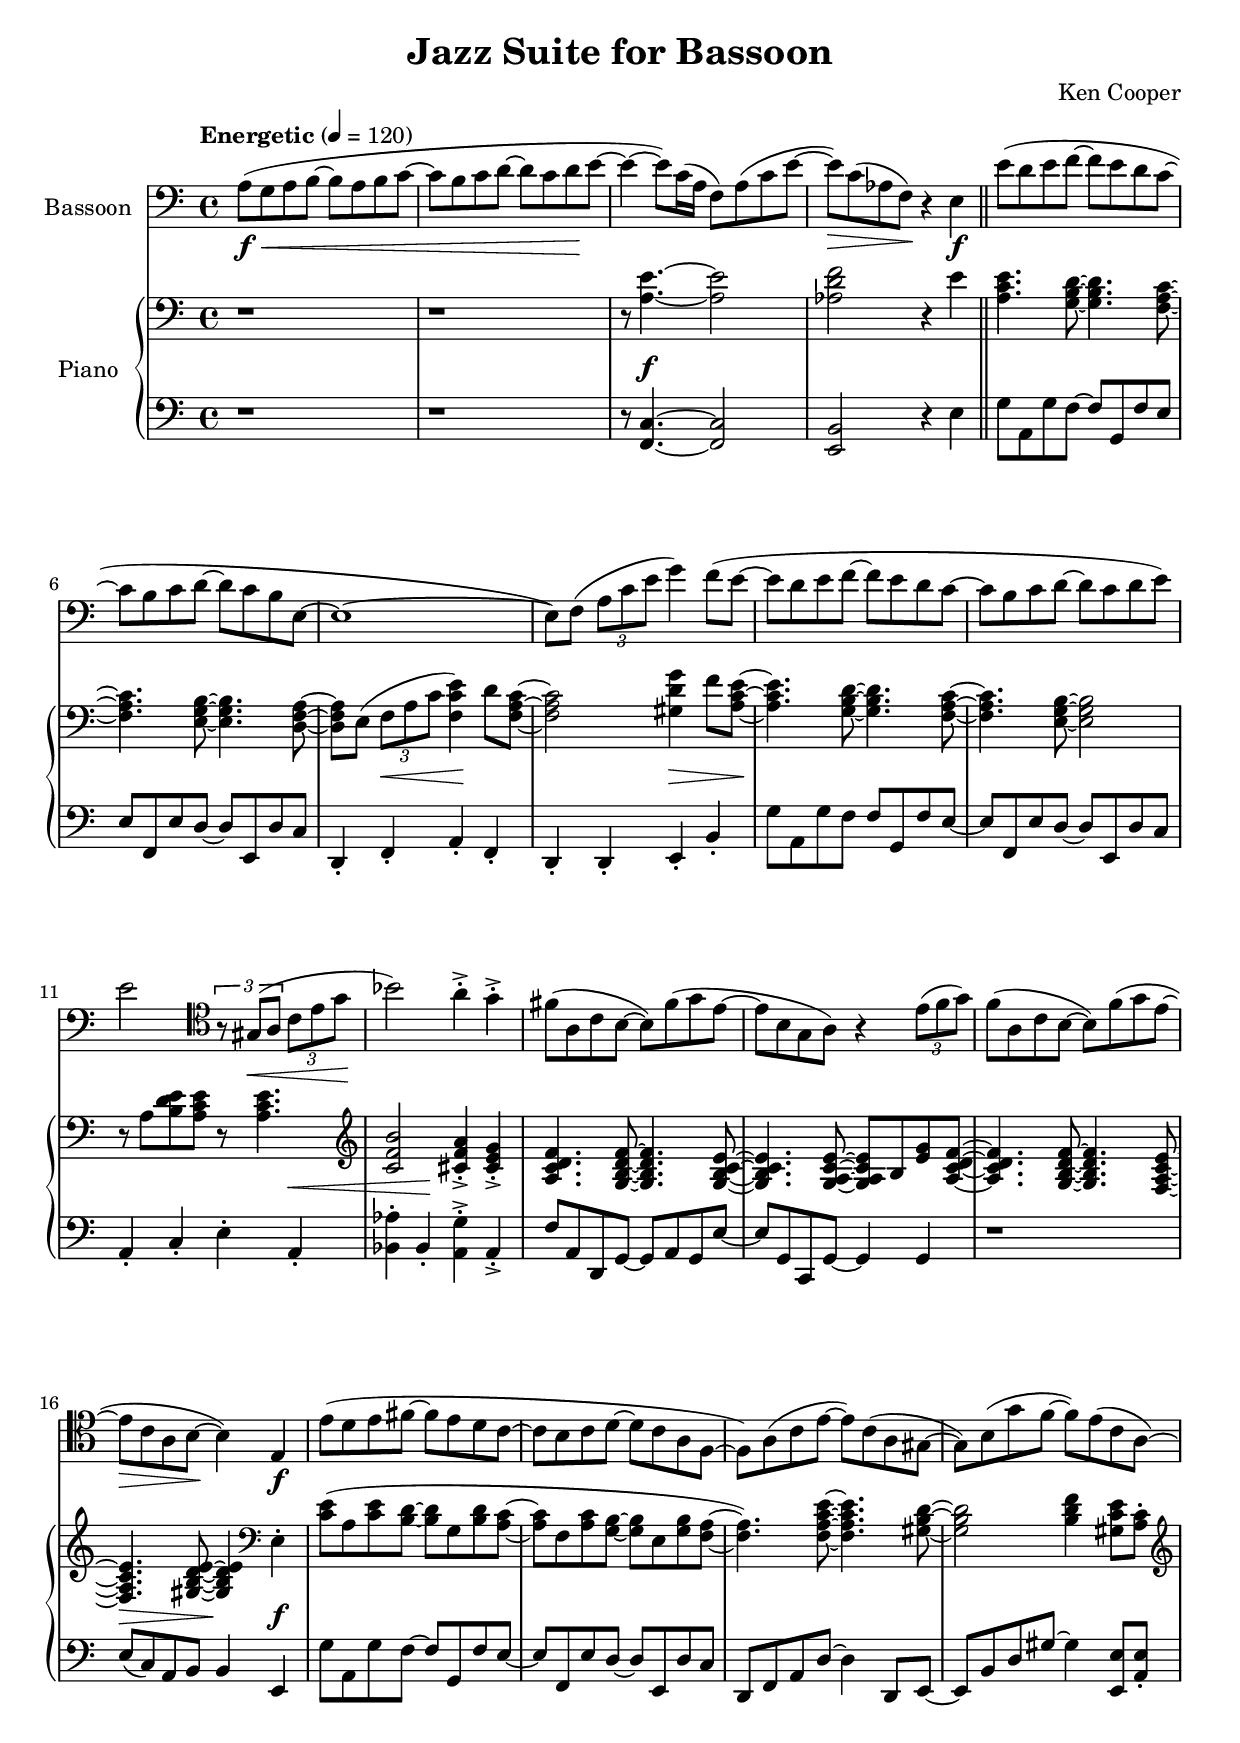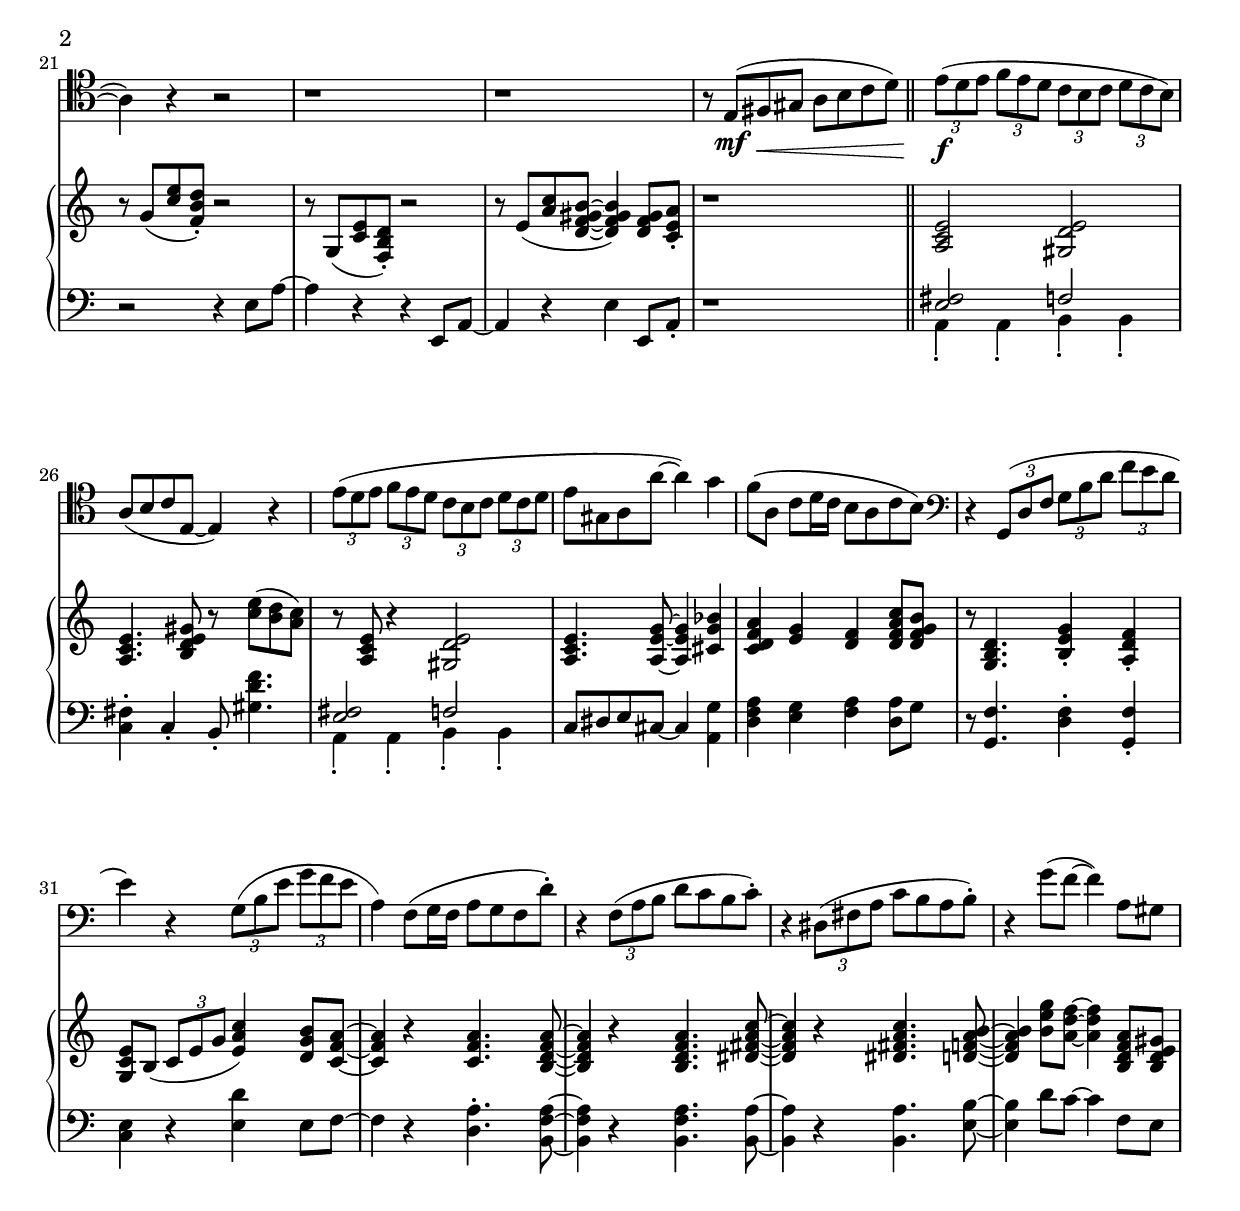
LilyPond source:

\version "2.22.2"

\header {
  title = "Jazz Suite for Bassoon"
  composer = "Ken Cooper"
  
}

\paper {
  #(set-paper-size "a4")
}

global = {
  \key a \minor
  \time 4/4
  \tempo Energetic 4=120
}

bassoon = \relative c' {
  \global
  a8( \f \< g a b~ b a b c~ |
  c b c d~ d c d \! e~ |
  e4~ e8) c16( a f8) a( c=' e~ |
  e) \> c( as f) \! r4 e \f \bar "||"
  e'8( d e f~ f e d c~ |
  c b c d~ d c b e,~ |
  e1~ |
  e8) f( \tuplet 3/2 \relative c' { a c e} g'4) f8( e~ |
  e d e f~ f e d c~ |
  c b c d~ d c d e) |
  e2 \transpose c g \relative c { \clef tenor \tuplet 3/2 {r8 cis8( \< d} \tuplet 3/2 { f a c} \! | 
  es2) d4-.-> c-.-> | 
  b8( d, f e~ e) b'( c a~ |
  a e c d) r4 \tuplet 3/2 { a'8( bes c)} | 
  bes( d, f e~ e) bes'( c a~ |
  a \> f d e~ \! e4) a, \f |
  a'8( g a b~ b a g f~ |
  f e f g~ g f d bes~ |
  bes) d( f a~ a) f( d cis~ |
  cis) e( c' bes~ bes) a( f d~ |
  d4) r r2 |
  r1 |
  r |
  r8 a( \mf b \< cis d e f g) |
  \tuplet 3/2 { a( \f g a } \tuplet 3/2 { bes a g } \tuplet 3/2 { f e f } \tuplet 3/2 { g f e) } |
  d( e f a,~ a4) r |
  \tuplet 3/2 { a'8( g a } \tuplet 3/2 { bes a g } \tuplet 3/2 { f e f } \tuplet 3/2 { g f g } |
  a cis, d d'~ d4) c |
  bes8( d, f g16 f e8 d f e)
  }
  \clef bass |
  r4 \tuplet 3/2 { g,,8( d' f } \tuplet 3/2 { g b d } \tuplet 3/2 { f e d } |
  e4) r \tuplet 3/2 { g,8( b e } \tuplet 3/2 { g f e } |
  a,4) f8( g16 f a8 g f d'-.) |
  r4 \tuplet 3/2 { f,8( a b } d c b c-.) |
  r4 \tuplet 3/2 { dis,8( fis a } c b a b-.) |
  r4 g'8( f~ f4) a,8( gis~ |
  
}

right = \relative c' {
  \global
  \clef bass
  r1 |
  r |
  r8 <a e'>4.~ <a e'>2 |
  <as d f> r4 e' \bar "||"
  <a, c e>4. <g b d>8~ <g b d>4. <f a c>8~ |
  <f a c>4. <e g b>8~ <e g b>4. <d f a>8~ |
  <d f a> e( \tuplet 3/2 {f a c} <f, c' e>4) d'8 <f, a c>~ |
  <f a c>2 <gis d' g>4 f'8 <a, c e>~ |
  <a c e>4. <g b d>8~ <g b d>4. <f a c>8~ |
  <f a c>4. <e g b>8~ <e g b>2 |
  r8 a <b d e> <a c e> r8 <a c e>4. |
  \clef treble <c f b>2 <cis f a>4-.-> <cis e g>-.-> |
  <a c d f>4. <g b d f>8~ <g b d f>4. <g b c e>8~ |
  <g b c e>4. <g a c e>8~ <g a c e> b <e g> <a, c d f>~ |
  <a c d f>4. <g b d f>8~ <g b d f>4. <f a c e>8~ |
  <f a c e>4. <gis b d e>8~ <gis b d e>4 \clef bass e-. |
  <c' e>8( a <c e> <b d>~ <b d> g <b d> <a c>~ |
  <a c> f <a c> <g b>~ <g b> e <g b> <f a>~ |
  <f a>4.) <f a c e>8~ <f a c e>4. <gis b d>8~ |
  <gis b d>2 <b d f>4 <gis c e>8 <a c>-. \clef treble |
  r8 g'( <c e> <f, b d>-.) r2 |
  r8 g,( <c e> <f, b d>-.) r2 |
  r8 e'( <a c> <d, f gis b>~ <d f gis b>4) <d f gis>8 <c e a>-. |
  r1 \bar "||"
  <a c e>2 <gis d' e> |
  <a c e>4. <b d e gis>8 r <c' e>( <b d> <a c>) |
  r <a, c e> r4 <gis d' e>2 |
  <a c e>4. <a e' g>8~ <a e' g>4 <cis g' bes> |
  <c d f a> <e g> <d f> <d f a c>8 <d f g b> |
  r <g, b d>4. <b e g>4-. <a d f>-. |
  <g c e>8 b( \tuplet 3/2 { c e g } <e a c>4) <d g b>8 <c f a>~ |
  <c f a>4 r <c f a>4. <b d f a>8~ |
  <b d f a>4 r <b d f a>4. <dis fis a c>8~ |
  <dis fis a c>4 r <dis fis a c>4. <d f a b>8~ |
  <d f a b>4 <b' e g>8 <a d f>~ <a d f>4 <b, d f a>8 <b d e gis>~ |

}

left = \relative c, {
  \global
  r1 |
  r |
  r8 <f c'>4.~ <f c'>2 |
  <e b'> r4 e' |
  g8 a, g' f~ f g, f' e |
  e f, e' d~ d e, d' c |
  d,4-. f-. a-. f-. |
  d-. d-. e-. b'-. |
  g'8 a, g' f f g, f' e~ |
  e f, e' d~ d e, d' c |
  a4-. c-. e-. a,-. |
  <bes as'>-. bes-. <a g'>-.-> a-.-> |
  f'8 a, d, g~ g a g e'~ |
  e g, c, g'~ g4 g |
  r1 |
  e'8( c) a b b4 e, |
  g'8 a, g' f~ f g, f' e~ |
  e f, e' d~ d e, d' c |
  d, f a d~ d4 d,8 e~ |
  e b' d gis~ gis4 <e, e'>8 <a e'>-. |
  r2 r4 e'8 a~ |
  a4 r r e,8 a~ |
  a4 r e' e,8 a-. |
  r1 \bar "||"
  << \relative { <e fis>2 f} \\ \relative { a,4-. a-. b-. b-. } >> |
  <c fis>-. c-. b8-. <gis' d' f>4. |
  << \relative { <e fis>2 f} \\ \relative { a,4-. a-. b-. b-. } >> |
  c,8 dis e cis~ cis4 <a g'> |
  <d f a> <e g> <f a> <d a'>8 g |
  r <g, f'>4. <d' f>4-. <g, f'>-. |
  <c e> r <e d'> e8 f~ |
  f4 r <d a'>4.-. <b f' a>8~ |
  <b f' a>4 r <b f' a>4. <b a'>8~ |
  <b a'>4 r <b a'>4. <e b'>8~ |
  <e b'>4 d'8 c~ c4 f,8 e~ |
  
}

bassoonPart = \new Staff \with {
  instrumentName = "Bassoon"
  midiInstrument = "bassoon"
} { \clef bass \bassoon }

pianoPart = \new PianoStaff \with {
  instrumentName = "Piano"
} <<
  \new Staff = "right" \with {
    midiInstrument = "acoustic grand"
  } \right
  \new Dynamics {
    s1 | s | s8 s\f s4 s2 | s1 | s |
    s | s4 s\< s\! s | s s s\> s | s\! s s2 | s1 |
    s2 s4 s\< | s s\! s s | s1 | s | s |
    s4\> s8 s8\! s4 s4\f | s1 | s | s | s |
    s | s | s | s | s |
    s | s | s | s | s |
    s | s | s | s | s |
  }
  \new Staff = "left" \with {
    midiInstrument = "acoustic grand"
  } { \clef bass \left }
>>

\score {
  <<
    \bassoonPart
    \pianoPart
  >>
  \layout { }
  \midi { }
}


%{
convert-ly (GNU LilyPond) 2.22.2  convert-ly: Processing `'...
Applying conversion:     The document has not been changed.
%}
